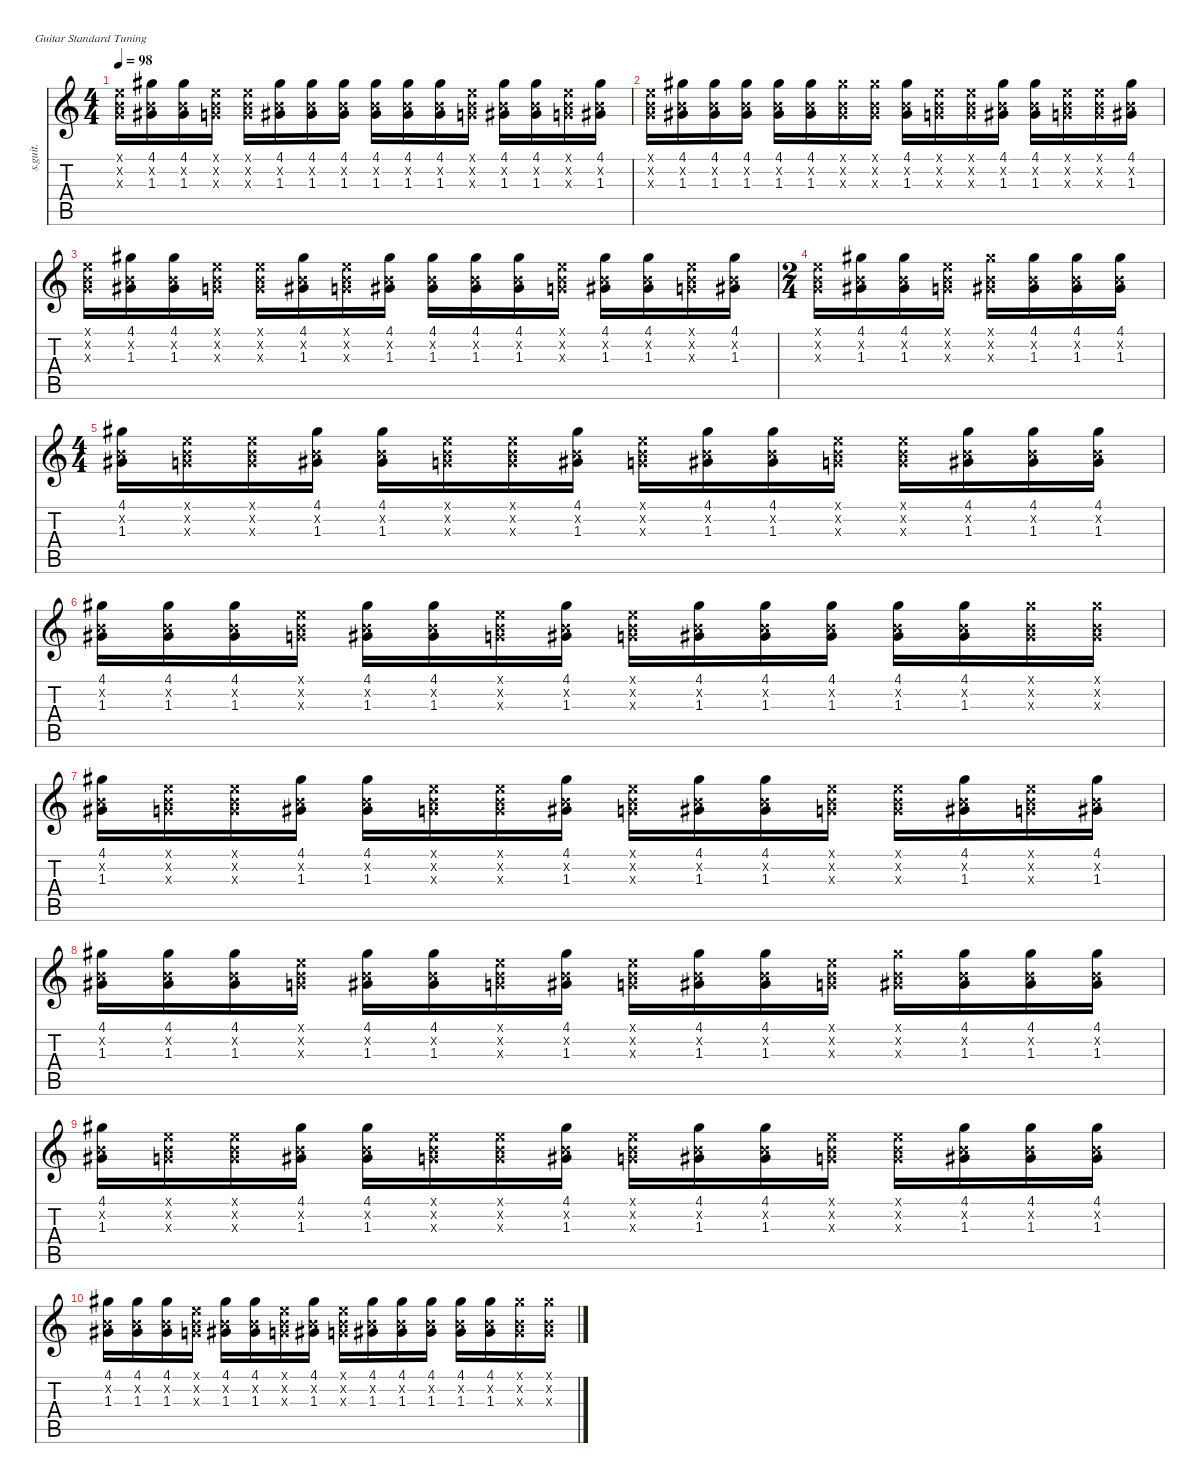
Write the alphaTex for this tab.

\defaultSystemsLayout 4
\hideDynamics
\bracketExtendMode nobrackets
\track ("Rythm Guitar" "s.guit.") {instrument electricguitarmuted}
\staff {score tabs}
\tuning (E4 B3 G3 D3 A2 E2)
\ts (4 4)
\tempo 98
\clef g2
\ks c
(0.1{x} 0.2{x} 0.3{x}).16{dy ff} (4.1{acc #} 0.2{x} 1.3{acc #}).16 (4.1{acc #} 0.2{x} 1.3{acc #}).16 (0.1{x} 0.2{x} 0.3{x}).16 (0.1{x} 0.2{x} 0.3{x}).16 (4.1{acc #} 0.2{x} 1.3{acc #}).16 (4.1{acc #} 0.2{x} 1.3{acc #}).16 (4.1{acc #} 0.2{x} 1.3{acc #}).16 (4.1{acc #} 0.2{x} 1.3{acc #}).16 (4.1{acc #} 0.2{x} 1.3{acc #}).16 (4.1{acc #} 0.2{x} 1.3{acc #}).16 (0.1{x} 0.2{x} 0.3{x}).16 (4.1{acc #} 0.2{x} 1.3{acc #}).16 (4.1{acc #} 0.2{x} 1.3{acc #}).16 (0.1{x} 0.2{x} 0.3{x}).16 (4.1{acc #} 0.2{x} 1.3{acc #}).16 |
(0.1{x} 0.2{x} 0.3{x}).16 (4.1{acc #} 0.2{x} 1.3{acc #}).16 (4.1{acc #} 0.2{x} 1.3{acc #}).16 (4.1{acc #} 0.2{x} 1.3{acc #}).16 (4.1{acc #} 0.2{x} 1.3{acc #}).16 (4.1{acc #} 0.2{x} 1.3{acc #}).16 (4.1{x acc #} 0.2{x} 1.3{x acc #}).16 (4.1{x acc #} 0.2{x} 1.3{x acc #}).16 (4.1{acc #} 0.2{x} 1.3{acc #}).16 (0.1{x} 0.2{x} 0.3{x}).16 (0.1{x} 0.2{x} 0.3{x}).16 (4.1{acc #} 0.2{x} 1.3{acc #}).16 (4.1{acc #} 0.2{x} 1.3{acc #}).16 (0.1{x} 0.2{x} 0.3{x}).16 (0.1{x} 0.2{x} 0.3{x}).16 (4.1{acc #} 0.2{x} 1.3{acc #}).16 |
(0.1{x} 0.2{x} 0.3{x}).16 (4.1{acc #} 0.2{x} 1.3{acc #}).16 (4.1{acc #} 0.2{x} 1.3{acc #}).16 (0.1{x} 0.2{x} 0.3{x}).16 (0.1{x} 0.2{x} 0.3{x}).16 (4.1{acc #} 0.2{x} 1.3{acc #}).16 (0.1{x} 0.2{x} 0.3{x}).16 (4.1{acc #} 0.2{x} 1.3{acc #}).16 (4.1{acc #} 0.2{x} 1.3{acc #}).16 (4.1{acc #} 0.2{x} 1.3{acc #}).16 (4.1{acc #} 0.2{x} 1.3{acc #}).16 (0.1{x} 0.2{x} 0.3{x}).16 (4.1{acc #} 0.2{x} 1.3{acc #}).16 (4.1{acc #} 0.2{x} 1.3{acc #}).16 (0.1{x} 0.2{x} 0.3{x}).16 (4.1{acc #} 0.2{x} 1.3{acc #}).16 |
\ts (2 4)
\beaming (8 2 2 2 2)
(0.1{x} 0.2{x} 0.3{x}).16 (4.1{acc #} 0.2{x} 1.3{acc #}).16 (4.1{acc #} 0.2{x} 1.3{acc #}).16 (0.1{x} 0.2{x} 0.3{x}).16 (4.1{x acc #} 0.2{x} 1.3{x acc #}).16 (4.1{acc #} 0.2{x} 1.3{acc #}).16 (4.1{acc #} 0.2{x} 1.3{acc #}).16 (4.1{acc #} 0.2{x} 1.3{acc #}).16 |
\ts (4 4)
\beaming (8 2 2 2 2)
(4.1{acc #} 0.2{x} 1.3{acc #}).16 (0.1{x} 0.2{x} 0.3{x}).16 (0.1{x} 0.2{x} 0.3{x}).16 (4.1{acc #} 0.2{x} 1.3{acc #}).16 (4.1{acc #} 0.2{x} 1.3{acc #}).16 (0.1{x} 0.2{x} 0.3{x}).16 (0.1{x} 0.2{x} 0.3{x}).16 (4.1{acc #} 0.2{x} 1.3{acc #}).16 (0.1{x} 0.2{x} 0.3{x}).16 (4.1{acc #} 0.2{x} 1.3{acc #}).16 (4.1{acc #} 0.2{x} 1.3{acc #}).16 (0.1{x} 0.2{x} 0.3{x}).16 (0.1{x} 0.2{x} 0.3{x}).16 (4.1{acc #} 0.2{x} 1.3{acc #}).16 (4.1{acc #} 0.2{x} 1.3{acc #}).16 (4.1{acc #} 0.2{x} 1.3{acc #}).16 |
(4.1{acc #} 0.2{x} 1.3{acc #}).16 (4.1{acc #} 0.2{x} 1.3{acc #}).16 (4.1{acc #} 0.2{x} 1.3{acc #}).16 (0.1{x} 0.2{x} 0.3{x}).16 (4.1{acc #} 0.2{x} 1.3{acc #}).16 (4.1{acc #} 0.2{x} 1.3{acc #}).16 (0.1{x} 0.2{x} 0.3{x}).16 (4.1{acc #} 0.2{x} 1.3{acc #}).16 (0.1{x} 0.2{x} 0.3{x}).16 (4.1{acc #} 0.2{x} 1.3{acc #}).16 (4.1{acc #} 0.2{x} 1.3{acc #}).16 (4.1{acc #} 0.2{x} 1.3{acc #}).16 (4.1{acc #} 0.2{x} 1.3{acc #}).16 (4.1{acc #} 0.2{x} 1.3{acc #}).16 (4.1{x acc #} 0.2{x} 1.3{x acc #}).16 (4.1{x acc #} 0.2{x} 1.3{x acc #}).16 |
(4.1{acc #} 0.2{x} 1.3{acc #}).16 (0.1{x} 0.2{x} 0.3{x}).16 (0.1{x} 0.2{x} 0.3{x}).16 (4.1{acc #} 0.2{x} 1.3{acc #}).16 (4.1{acc #} 0.2{x} 1.3{acc #}).16 (0.1{x} 0.2{x} 0.3{x}).16 (0.1{x} 0.2{x} 0.3{x}).16 (4.1{acc #} 0.2{x} 1.3{acc #}).16 (0.1{x} 0.2{x} 0.3{x}).16 (4.1{acc #} 0.2{x} 1.3{acc #}).16 (4.1{acc #} 0.2{x} 1.3{acc #}).16 (0.1{x} 0.2{x} 0.3{x}).16 (0.1{x} 0.2{x} 0.3{x}).16 (4.1{acc #} 0.2{x} 1.3{acc #}).16 (0.1{x} 0.2{x} 0.3{x}).16 (4.1{acc #} 0.2{x} 1.3{acc #}).16 |
(4.1{acc #} 0.2{x} 1.3{acc #}).16 (4.1{acc #} 0.2{x} 1.3{acc #}).16 (4.1{acc #} 0.2{x} 1.3{acc #}).16 (0.1{x} 0.2{x} 0.3{x}).16 (4.1{acc #} 0.2{x} 1.3{acc #}).16 (4.1{acc #} 0.2{x} 1.3{acc #}).16 (0.1{x} 0.2{x} 0.3{x}).16 (4.1{acc #} 0.2{x} 1.3{acc #}).16 (0.1{x} 0.2{x} 0.3{x}).16 (4.1{acc #} 0.2{x} 1.3{acc #}).16 (4.1{acc #} 0.2{x} 1.3{acc #}).16 (0.1{x} 0.2{x} 0.3{x}).16 (4.1{x acc #} 0.2{x} 1.3{x acc #}).16 (4.1{acc #} 0.2{x} 1.3{acc #}).16 (4.1{acc #} 0.2{x} 1.3{acc #}).16 (4.1{acc #} 0.2{x} 1.3{acc #}).16 |
(4.1{acc #} 0.2{x} 1.3{acc #}).16 (0.1{x} 0.2{x} 0.3{x}).16 (0.1{x} 0.2{x} 0.3{x}).16 (4.1{acc #} 0.2{x} 1.3{acc #}).16 (4.1{acc #} 0.2{x} 1.3{acc #}).16 (0.1{x} 0.2{x} 0.3{x}).16 (0.1{x} 0.2{x} 0.3{x}).16 (4.1{acc #} 0.2{x} 1.3{acc #}).16 (0.1{x} 0.2{x} 0.3{x}).16 (4.1{acc #} 0.2{x} 1.3{acc #}).16 (4.1{acc #} 0.2{x} 1.3{acc #}).16 (0.1{x} 0.2{x} 0.3{x}).16 (0.1{x} 0.2{x} 0.3{x}).16 (4.1{acc #} 0.2{x} 1.3{acc #}).16 (4.1{acc #} 0.2{x} 1.3{acc #}).16 (4.1{acc #} 0.2{x} 1.3{acc #}).16 |
(4.1{acc #} 0.2{x} 1.3{acc #}).16 (4.1{acc #} 0.2{x} 1.3{acc #}).16 (4.1{acc #} 0.2{x} 1.3{acc #}).16 (0.1{x} 0.2{x} 0.3{x}).16 (4.1{acc #} 0.2{x} 1.3{acc #}).16 (4.1{acc #} 0.2{x} 1.3{acc #}).16 (0.1{x} 0.2{x} 0.3{x}).16 (4.1{acc #} 0.2{x} 1.3{acc #}).16 (0.1{x} 0.2{x} 0.3{x}).16 (4.1{acc #} 0.2{x} 1.3{acc #}).16 (4.1{acc #} 0.2{x} 1.3{acc #}).16 (4.1{acc #} 0.2{x} 1.3{acc #}).16 (4.1{acc #} 0.2{x} 1.3{acc #}).16 (4.1{acc #} 0.2{x} 1.3{acc #}).16 (4.1{x acc #} 0.2{x} 1.3{x acc #}).16 (4.1{x acc #} 0.2{x} 1.3{x acc #}).16
